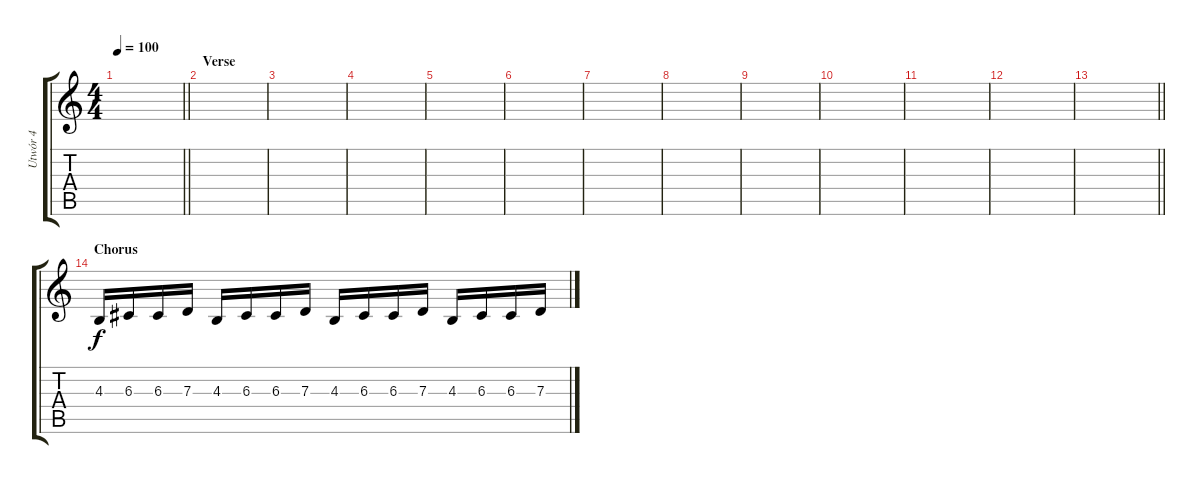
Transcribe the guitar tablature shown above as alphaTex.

\track ("Utwór 4" "Utwór 4") {instrument acousticgrandpiano}
\staff {score tabs}
\tuning (E4 B3 G3 D3 A2 E2) {hide}
\ts (4 4)
\tempo 100
\clef g2
\barLineRight lightlight
\ks c
|
\section ("" "Verse")
|
|
|
|
|
|
|
|
|
|
|
\barLineRight lightlight
|
\section ("" "Chorus")
4.3.16{volume 16} 6.3.16 6.3.16 7.3.16 4.3.16 6.3.16 6.3.16 7.3.16 4.3.16 6.3.16{volume 3} 6.3.16 7.3.16 4.3.16 6.3.16 6.3.16 7.3.16
